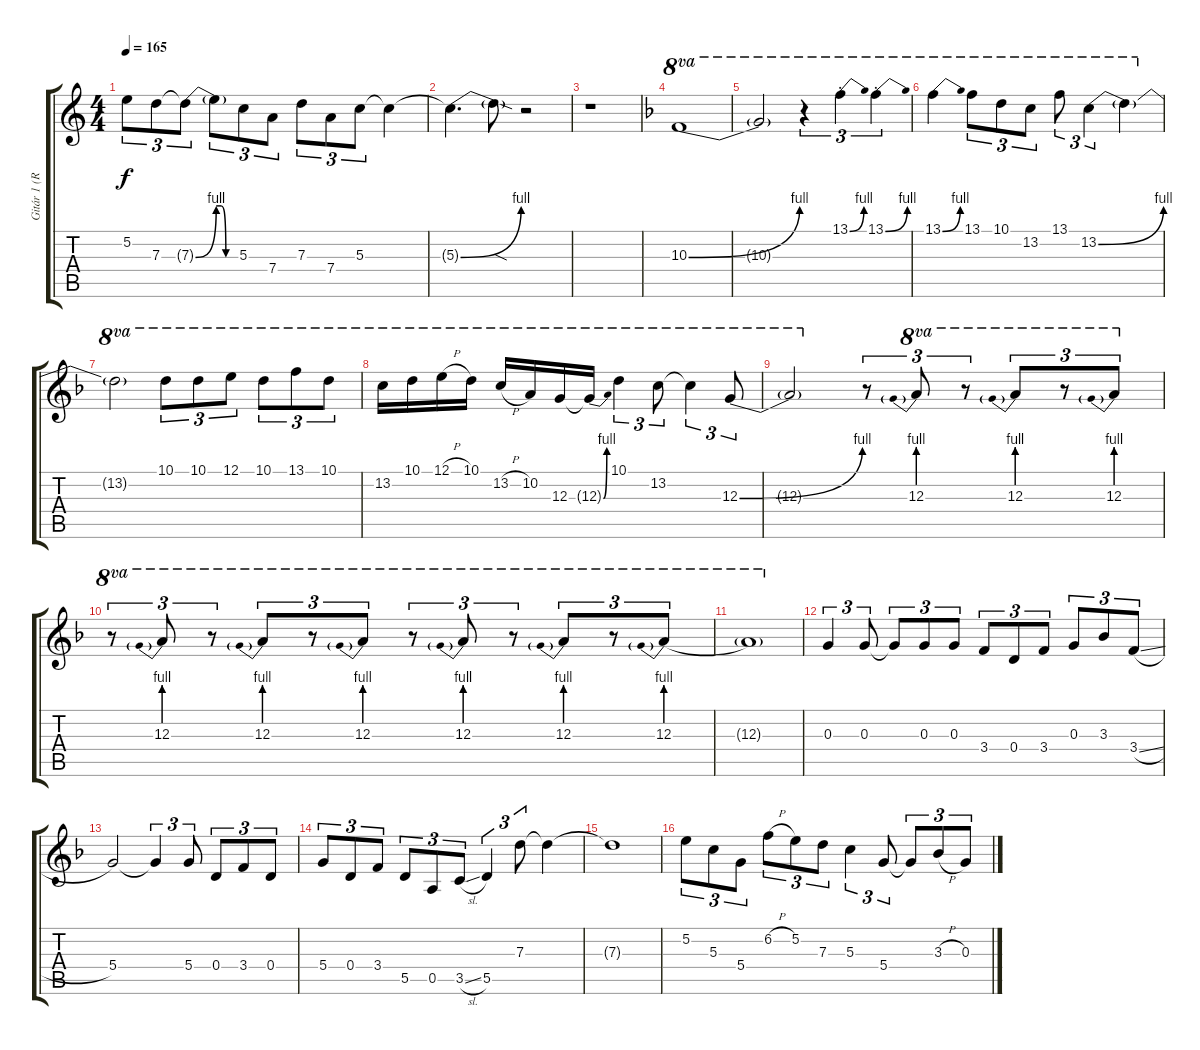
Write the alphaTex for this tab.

\track ("Gitár 1 (Ritchie Blackmore)" "Gitár 1 (R") {instrument distortionguitar}
\staff {score tabs}
\tuning (E4 B3 G3 D3 A2 E2) {hide}
\ts (4 4)
\tempo 165
\clef g2
\ks c
5.2{t}.8{tu (3 2) dy f} 7.3.8{tu (3 2)} 7.3{be (bend 0 0 60 4) t}.8{tu (3 2)} 7.3{be (custom 0 4 15 4 30 0 60 0) t}.8{tu (3 2)} 5.3.8{tu (3 2)} 7.4.8{tu (3 2)} 7.3.8{tu (3 2)} 7.4.8{tu (3 2)} 5.3.8{tu (3 2)} 5.3{t}.4 |
5.3{be (bend 0 0 60 4) t}.4{d} 5.3{sod t}.8 r.2 |
r.1 |
\ks f
10.3{be (bend 0 0 60 4)}.1{ot 8va} |
10.3{t}.2{ot 8va} r.4{tu (3 2) ot 8va} 13.1{be (bend 0 0 60 4) st}.4{tu (3 2) ot 8va} 13.1{be (bend 0 0 60 4) st}.4{tu (3 2) ot 8va} |
13.1{be (bend 0 0 60 4)}.4{ot 8va} 13.1.8{tu (3 2) ot 8va} 10.1.8{tu (3 2) ot 8va} 13.2.8{tu (3 2) ot 8va} 13.1.8{tu (3 2) ot 8va} 13.2{be (bend 0 0 60 4)}.4{tu (3 2) ot 8va} 13.2{t}.4{ot 8va} |
13.2{t}.2{ot 8va} 10.1.8{tu (3 2) ot 8va} 10.1.8{tu (3 2) ot 8va} 12.1.8{tu (3 2) ot 8va} 10.1.8{tu (3 2) ot 8va} 13.1.8{tu (3 2) ot 8va} 10.1.8{tu (3 2) ot 8va} |
13.2.16{ot 8va} 10.1.16{ot 8va} 12.1{h}.16{ot 8va} 10.1.16{ot 8va} 13.2{h}.16{ot 8va} 10.2.16{ot 8va} 12.3.16{ot 8va} 12.3{be (bend 0 0 60 4) t}.16{ot 8va} 10.1.4{tu (3 2) ot 8va} 13.2.8{tu (3 2) ot 8va} 13.2{t}.4{tu (3 2) ot 8va} 12.3{be (bend 0 0 60 4)}.8{tu (3 2) ot 8va} |
12.3{t}.2{ot 8va} r.8{tu (3 2)} 12.3{be (prebend 0 4 60 4)}.8{tu (3 2) ot 8va} r.8{tu (3 2) ot 8va} 12.3{be (prebend 0 4 60 4)}.8{tu (3 2) ot 8va} r.8{tu (3 2) ot 8va} 12.3{be (prebend 0 4 60 4)}.8{tu (3 2) ot 8va} |
r.8{tu (3 2) ot 8va} 12.3{be (prebend 0 4 60 4)}.8{tu (3 2) ot 8va} r.8{tu (3 2) ot 8va} 12.3{be (prebend 0 4 60 4)}.8{tu (3 2) ot 8va} r.8{tu (3 2) ot 8va} 12.3{be (prebend 0 4 60 4)}.8{tu (3 2) ot 8va} r.8{tu (3 2) ot 8va} 12.3{be (prebend 0 4 60 4)}.8{tu (3 2) ot 8va} r.8{tu (3 2) ot 8va} 12.3{be (prebend 0 4 60 4)}.8{tu (3 2) ot 8va} r.8{tu (3 2) ot 8va} 12.3{be (prebend 0 4 60 4)}.8{tu (3 2) ot 8va} |
12.3{t}.1{ot 8va} |
0.3.4{tu (3 2)} 0.3.8{tu (3 2)} 0.3{t}.8{tu (3 2)} 0.3.8{tu (3 2)} 0.3.8{tu (3 2)} 3.4.8{tu (3 2)} 0.4.8{tu (3 2)} 3.4.8{tu (3 2)} 0.3.8{tu (3 2)} 3.3.8{tu (3 2)} 3.4{sl}.8{tu (3 2)} |
5.4.2 5.4{t}.4{tu (3 2)} 5.4.8{tu (3 2)} 0.4.8{tu (3 2)} 3.4.8{tu (3 2)} 0.4.8{tu (3 2)} |
5.4.8{tu (3 2)} 0.4.8{tu (3 2)} 3.4.8{tu (3 2)} 5.5.8{tu (3 2)} 0.5.8{tu (3 2)} 3.5{sl}.8{tu (3 2)} 5.5.4{tu (3 2)} 7.3.8{tu (3 2)} 7.3{t}.4 |
7.3{t}.1 |
5.2.8{tu (3 2)} 5.3.8{tu (3 2)} 5.4.8{tu (3 2)} 6.2{h}.8{tu (3 2)} 5.2.8{tu (3 2)} 7.3.8{tu (3 2)} 5.3.4{tu (3 2)} 5.4.8{tu (3 2)} 5.4{t}.8{tu (3 2)} 3.3{h}.8{tu (3 2)} 0.3{h}.8{tu (3 2)}
